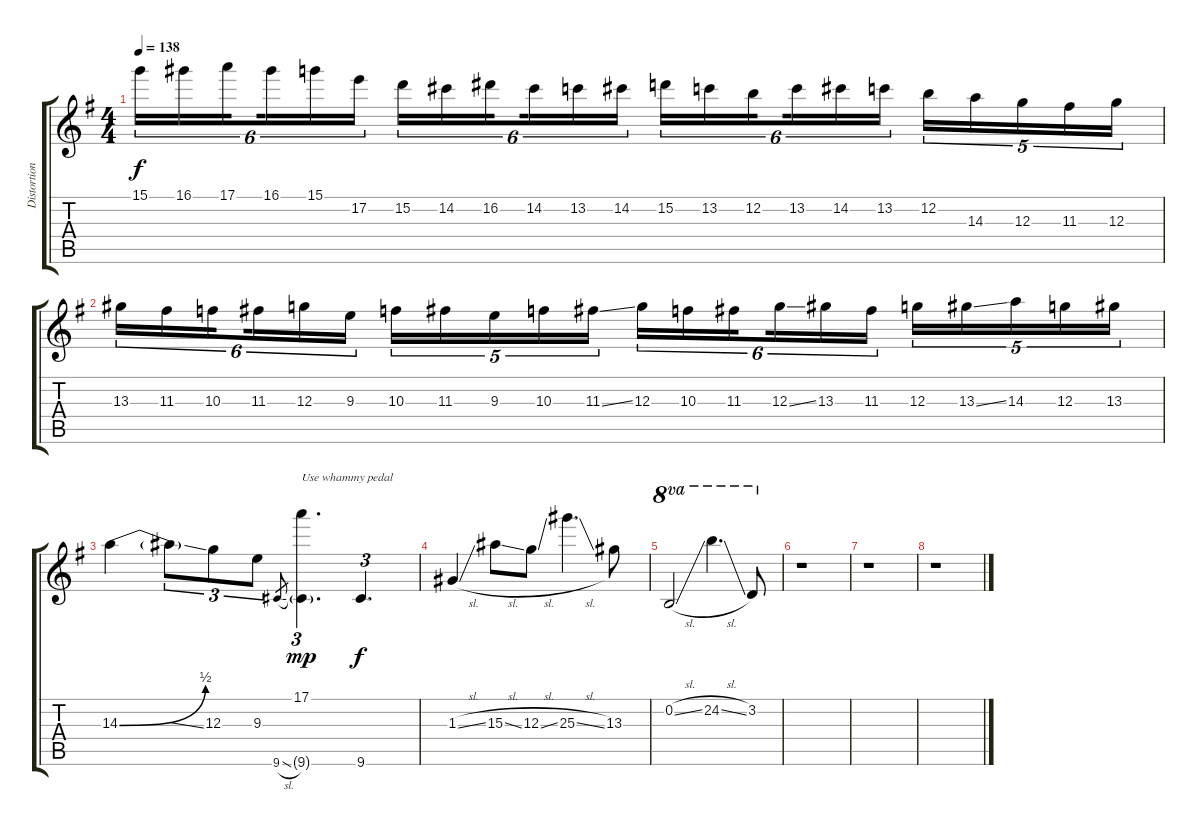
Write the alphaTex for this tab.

\track ("Distortion 8" "Distortion") {instrument distortionguitar}
\staff {score tabs}
\tuning (E4 B3 G3 D3 A2 E2) {hide}
\ts (4 4)
\tempo 138
\clef g2
\ks g
15.1.16{tu (6 4) dy f} 16.1.16{tu (6 4)} 17.1.16{tu (6 4) beam splitsecondary} 16.1.16{tu (6 4)} 15.1.16{tu (6 4)} 17.2.16{tu (6 4)} 15.2.16{tu (6 4)} 14.2.16{tu (6 4)} 16.2.16{tu (6 4) beam splitsecondary} 14.2.16{tu (6 4)} 13.2.16{tu (6 4)} 14.2.16{tu (6 4)} 15.2.16{tu (6 4)} 13.2.16{tu (6 4)} 12.2.16{tu (6 4) beam splitsecondary} 13.2.16{tu (6 4)} 14.2.16{tu (6 4)} 13.2.16{tu (6 4)} 12.2.16{tu (5 4)} 14.3.16{tu (5 4)} 12.3.16{tu (5 4)} 11.3.16{tu (5 4)} 12.3.16{tu (5 4)} |
13.3.16{tu (6 4)} 11.3.16{tu (6 4)} 10.3.16{tu (6 4) beam splitsecondary} 11.3.16{tu (6 4)} 12.3.16{tu (6 4)} 9.3.16{tu (6 4)} 10.3.16{tu (5 4)} 11.3.16{tu (5 4)} 9.3.16{tu (5 4)} 10.3.16{tu (5 4)} 11.3{ss}.16{tu (5 4)} 12.3.16{tu (6 4)} 10.3.16{tu (6 4)} 11.3.16{tu (6 4) beam splitsecondary} 12.3{ss}.16{tu (6 4)} 13.3.16{tu (6 4)} 11.3.16{tu (6 4)} 12.3.16{tu (5 4)} 13.3{ss}.16{tu (5 4)} 14.3.16{tu (5 4)} 12.3.16{tu (5 4)} 13.3.16{tu (5 4)} |
14.3{be (bend 0 0 60 2)}.4 14.3{ss t}.8{tu (3 2)} 12.3.8{tu (3 2)} 9.3.8{tu (3 2)} 9.6{sl}.8{gr} (17.1 9.6{g}).4{d tu (3 2) txt "Use whammy pedal" dy mp} 9.6.4{d tu (3 2) dy f} |
1.3{sl}.4 15.3{sl}.8 12.3{sl}.8 25.3{sl}.4{d} 13.3.8 |
0.2{sl}.2{ot 8va} 24.2{sl}.4{d ot 8va} 3.2.8{ot 8va} |
r.1 |
r.1 |
r.1
